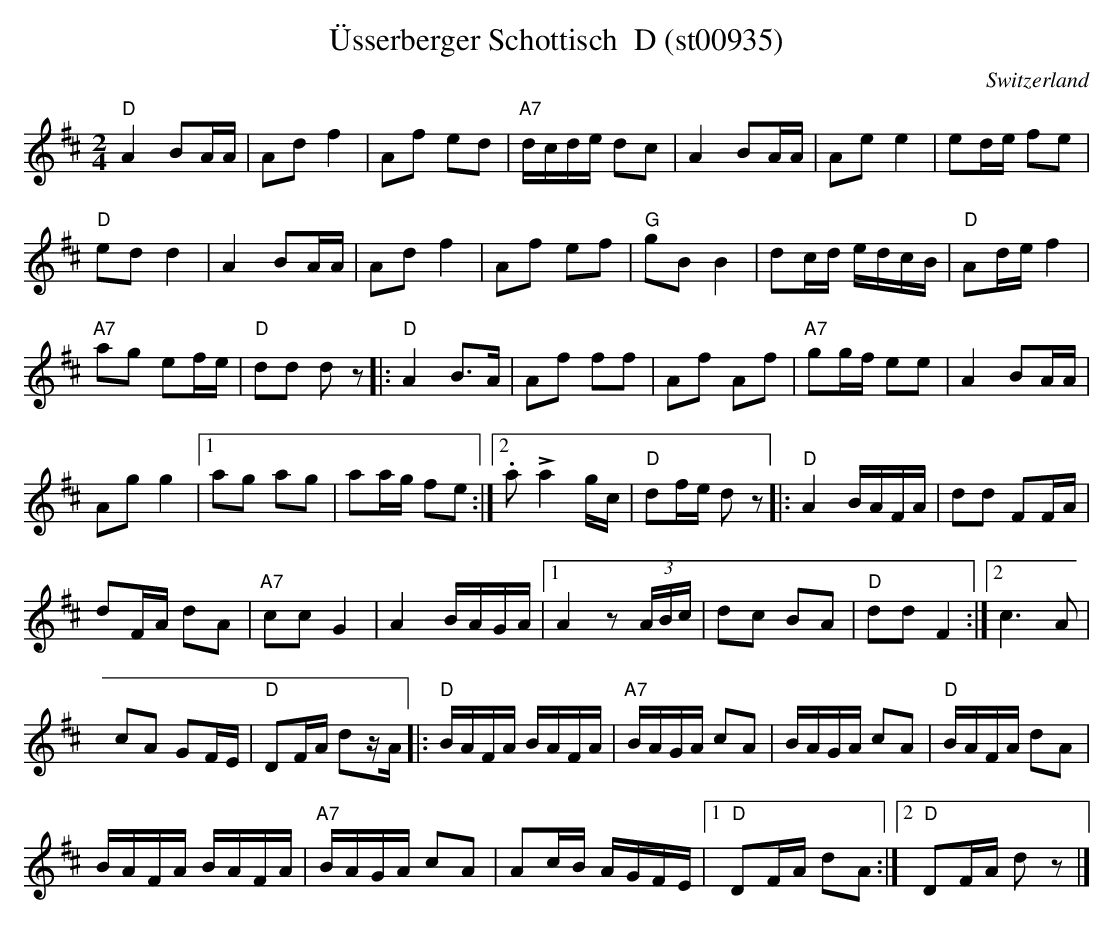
X:1
T: Üsserberger Schottisch  D (st00935)
O:Switzerland
M:2/4
L:1/16
K:D major
"D"A4 B2AA | A2d2f4 | A2f2 e2d2 | "A7"dcde d2c2 | A4 B2AA | A2e2e4 | e2de f2e2 |
"D"e2d2d4 | A4B2AA | A2d2f4 | A2f2 e2f2 | "G"g2B2B4 | d2cd edcB | "D"A2def4 |
"A7"a2g2 e2fe | "D"d2d2 d2z2 |: "D"A4B3A | A2f2 f2f2 | A2f2 A2f2 | "A7"g2gf e2e2 | A4 B2AA |
A2g2 g4 |1 a2g2 a2g2 | a2ag f2e2 :|2 .a2!>!a4gc | "D"d2fe d2z2 |: "D"A4 BAFA | d2d2 F2FA |
d2FA d2A2 | "A7"c2c2G4 | A4 BAGA |1 A4 z2 (3ABc | d2c2 B2A2 | "D"d2d2F4 :|2 c6A2 |
c2A2 G2FE | "D"D2FA d2zA |: "D"BAFA BAFA | "A7"BAGA c2A2 | BAGA c2A2 | "D"BAFA d2A2 |
BAFA BAFA | "A7"BAGA c2A2 | A2cB AGFE |1 "D"D2FA d2A2 :|2 "D"D2FA d2z2 |]
